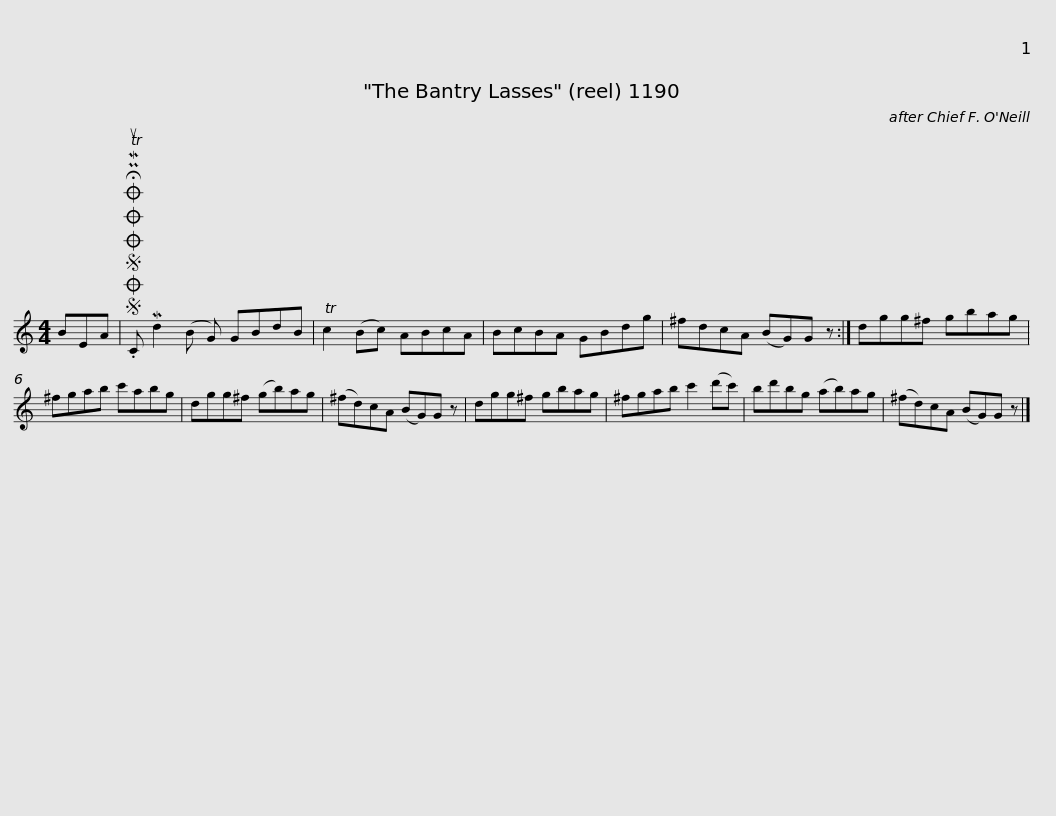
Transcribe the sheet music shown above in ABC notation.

X:1
L:1/8
M:4/4
I:linebreak $
K:C
V:1 treble
V:1
 BEA |SOSOOO .!fermata!PMTuC Md2 (B G) GBdB | Tc2 (Bc) ABcA | BcBA GBdg | ^fdcA (BG)G z :| %5
 dgg^f gbag |$ ^fgab c'abg | dgg^f (gb)ag | (^fd)cA (BG)G z | dgg^f gbag | %10
 ^fgab c'2 (d'c') |$ bd'bg (ab)ag | (^fd)cA (BG)G z |] %13
